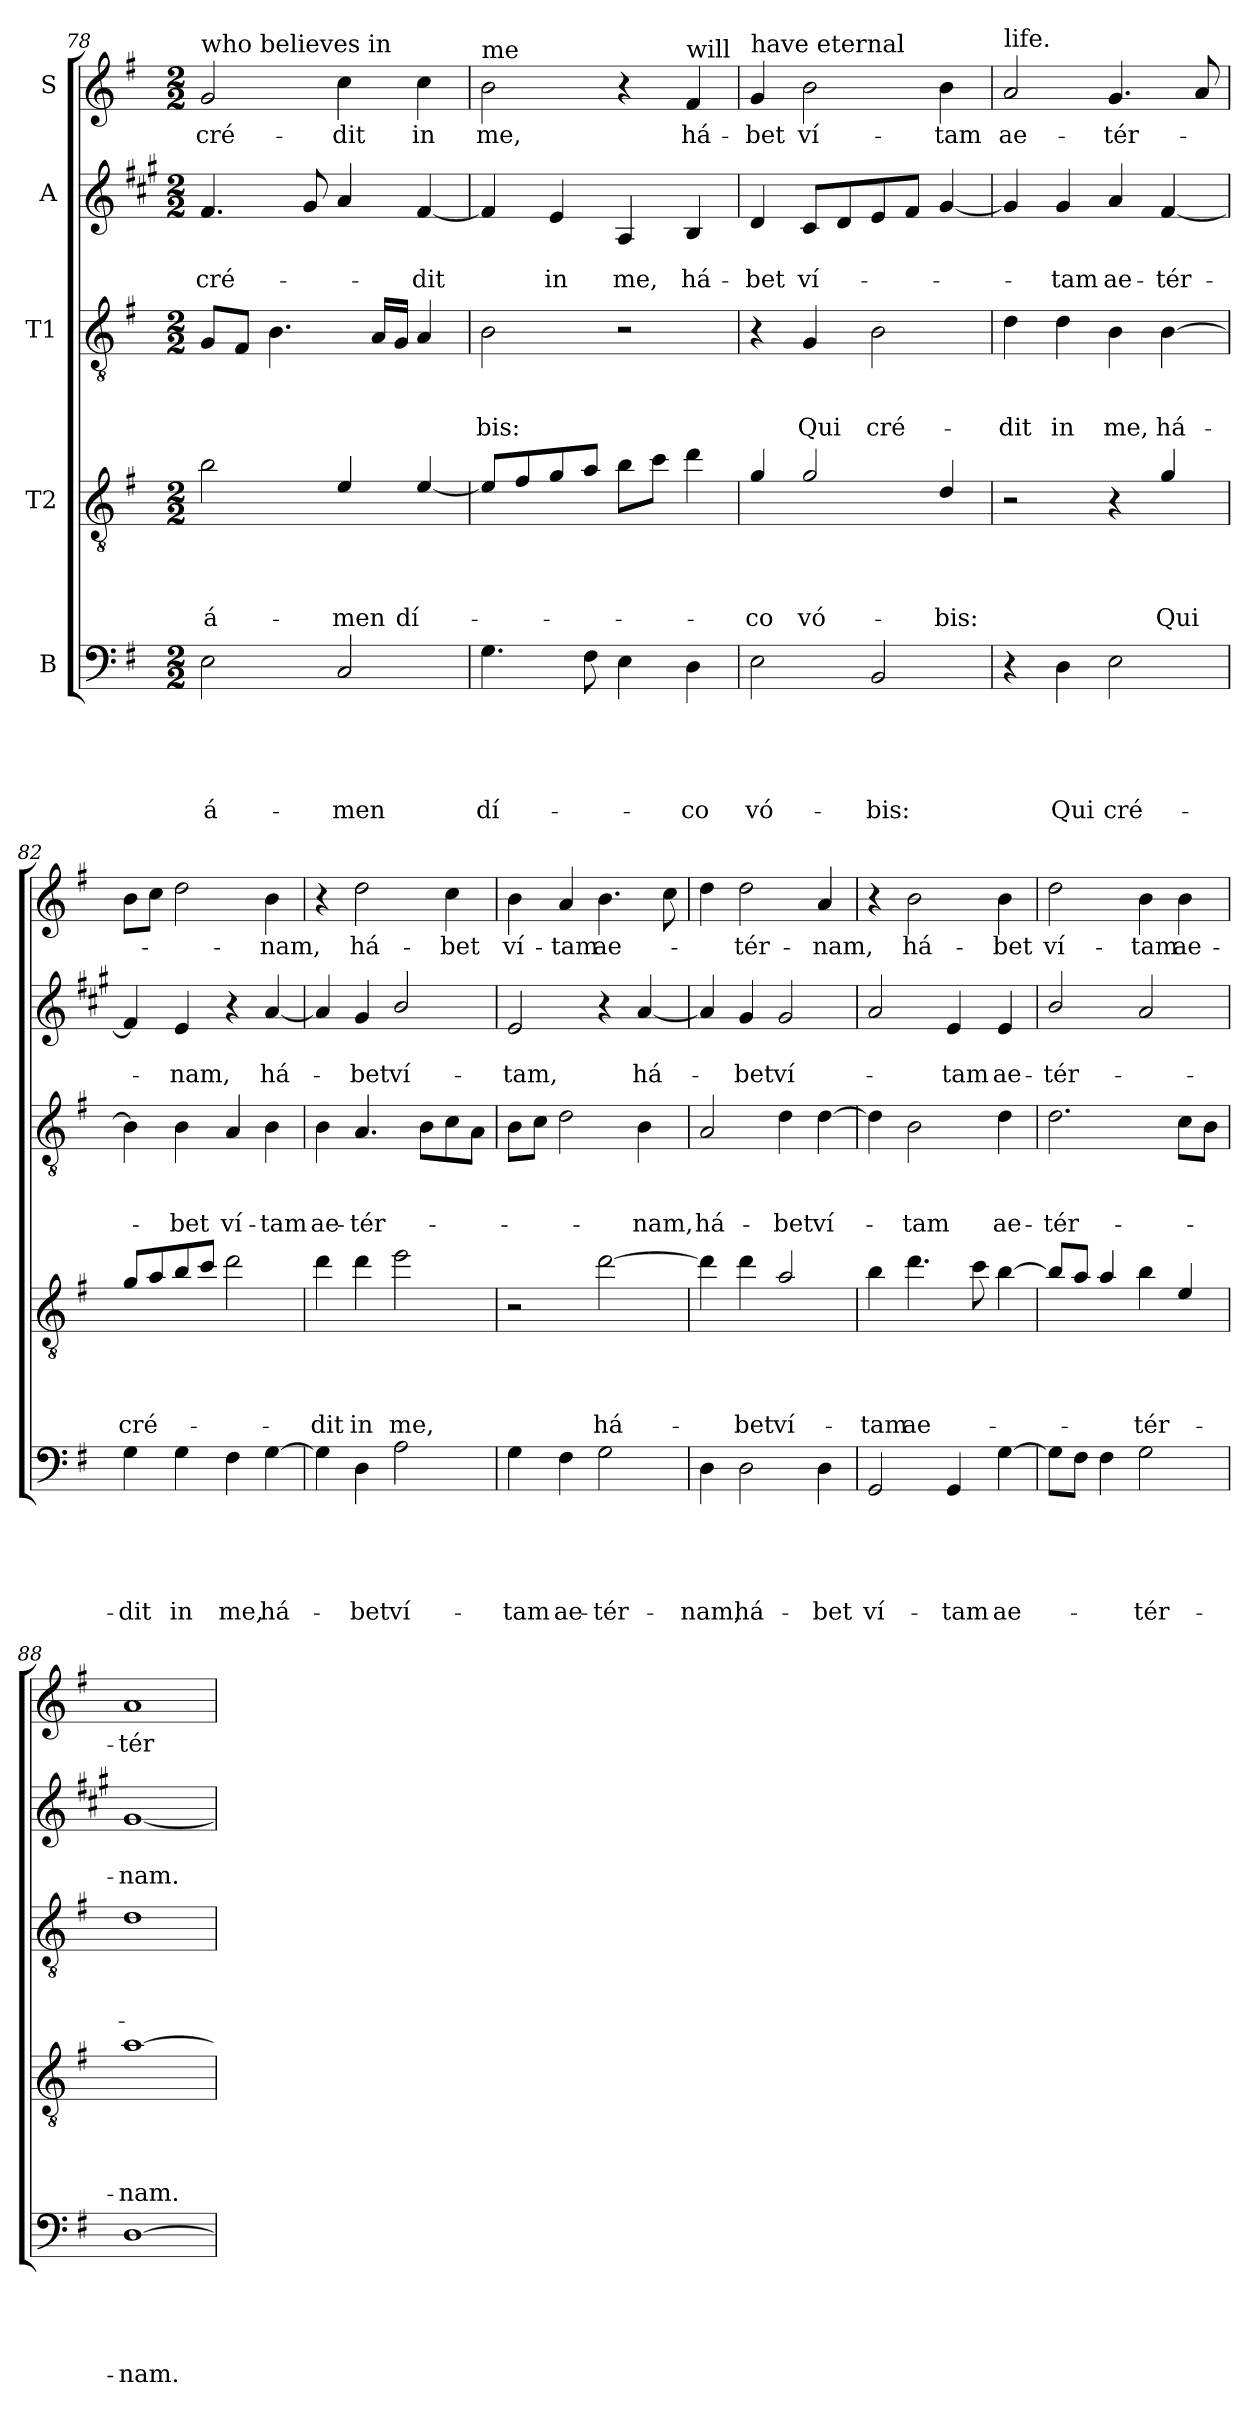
**kern	**text	**text	**text	**text	**text	**kern	**text	**text	**text	**text	**kern	**text	**text	**text	**kern	**text	**text	**kern	**text
*part5	*part5	*part5	*part5	*part5	*part5	*part4	*part4	*part4	*part4	*part4	*part3	*part3	*part3	*part3	*part2	*part2	*part2	*part1	*part1
*staff5	*staff5	*staff5	*staff5	*staff5	*staff5	*staff4	*staff4	*staff4	*staff4	*staff4	*staff3	*staff3	*staff3	*staff3	*staff2	*staff2	*staff2	*staff1	*staff1
*I"B	*	*	*	*	*	*I"T2	*	*	*	*	*I"T1	*	*	*	*I"A	*	*	*I"S	*
!!LO:PB:g=z
*clefF4	*	*	*	*	*	*clefGv2	*	*	*	*	*clefGv2	*	*	*	*clefG2	*	*	*clefG2	*
*	*	*	*	*	*	*ITrd8c14	*	*	*	*	*	*	*	*	*ITrd1c2	*	*	*	*
*k[f#]	*	*	*	*	*	*k[f#]	*	*	*	*	*k[f#]	*	*	*	*k[f#]	*	*	*k[f#]	*
*G:	*	*	*	*	*	*G:	*	*	*	*	*G:	*	*	*	*G:	*	*	*G:	*
*M2/2	*	*	*	*	*	*M2/2	*	*	*	*	*M2/2	*	*	*	*M2/2	*	*	*M2/2	*
=78	=78	=78	=78	=78	=78	=78	=78	=78	=78	=78	=78	=78	=78	=78	=78	=78	=78	=78	=78
!	!	!	!	!	!	!	!	!	!	!	!	!	!	!	!	!	!	!LO:TX:a:t=who believes in	!
!	!	!	!	!	!LO:LY:b	!	!	!	!	!LO:LY:b	!	!	!	!	!	!	!LO:LY:b	!	!LO:LY:b
2E\	.	.	.	.	á-	2B\	.	.	.	á-	8G/L	.	.	.	4.e/	.	cré-	2g/	cré-
.	.	.	.	.	.	.	.	.	.	.	8F#/J	.	.	.	.	.	.	.	.
.	.	.	.	.	.	.	.	.	.	.	4.B\	.	.	.	.	.	.	.	.
.	.	.	.	.	.	.	.	.	.	.	.	.	.	.	8f#/	.	.	.	.
!	!	!	!	!	!LO:LY:b	!	!	!	!	!LO:LY:b	!	!	!	!	!	!	!	!	!LO:LY:b
2C/	.	.	.	.	-men	4E/	.	.	.	-men	.	.	.	.	4g/	.	.	4cc\	-dit
.	.	.	.	.	.	.	.	.	.	.	16A/LL	.	.	.	.	.	.	.	.
.	.	.	.	.	.	.	.	.	.	.	16G/JJ	.	.	.	.	.	.	.	.
!	!	!	!	!	!	!	!	!	!	!LO:LY:b	!	!	!	!	!	!	!LO:LY:b	!	!LO:LY:b
.	.	.	.	.	.	[4E/	.	.	.	dí-	4A/	.	.	.	[4e/	.	-dit	4cc\	in
=79	=79	=79	=79	=79	=79	=79	=79	=79	=79	=79	=79	=79	=79	=79	=79	=79	=79	=79	=79
!	!	!	!	!	!	!	!	!	!	!	!	!	!	!	!	!	!	!LO:TX:a:t=me	!
!	!	!	!	!	!LO:LY:b	!	!	!	!	!	!	!	!	!LO:LY:b	!	!	!	!	!LO:LY:b
4.G\	.	.	.	.	dí-	8E/L]	.	.	.	.	2B\	.	.	-bis:	4e/]	.	.	2b\	me,
.	.	.	.	.	.	8F#/	.	.	.	.	.	.	.	.	.	.	.	.	.
!	!	!	!	!	!	!	!	!	!	!	!	!	!	!	!	!	!LO:LY:b	!	!
.	.	.	.	.	.	8G/	.	.	.	.	.	.	.	.	4d/	.	in	.	.
8F#\	.	.	.	.	.	8A/J	.	.	.	.	.	.	.	.	.	.	.	.	.
!	!	!	!	!	!	!	!	!	!	!	!	!	!	!	!	!	!LO:LY:b	!	!
4E\	.	.	.	.	.	8B\L	.	.	.	.	2r	.	.	.	4G/	.	me,	4r	.
.	.	.	.	.	.	8c\J	.	.	.	.	.	.	.	.	.	.	.	.	.
!	!	!	!	!	!	!	!	!	!	!	!	!	!	!	!	!	!	!LO:TX:a:t=will	!
!	!	!	!	!	!LO:LY:b	!	!	!	!	!	!	!	!	!	!	!	!LO:LY:b	!	!LO:LY:b
4D\	.	.	.	.	-co	4d\	.	.	.	.	.	.	.	.	4A/	.	há-	4f#/	há-
=80	=80	=80	=80	=80	=80	=80	=80	=80	=80	=80	=80	=80	=80	=80	=80	=80	=80	=80	=80
!	!	!	!	!	!	!	!	!	!	!	!	!	!	!	!	!	!	!LO:TX:a:t=have eternal	!
!	!	!	!	!	!LO:LY:b	!	!	!	!	!LO:LY:b	!	!	!	!	!	!	!LO:LY:b	!	!LO:LY:b
2E\	.	.	.	.	vó-	4G/	.	.	.	-co	4r	.	.	.	4c/	.	-bet	4g/	-bet
!	!	!	!	!	!	!	!	!	!	!LO:LY:b	!	!	!	!LO:LY:b	!	!	!LO:LY:b	!	!LO:LY:b
.	.	.	.	.	.	2G/	.	.	.	vó-	4G/	.	.	Qui	8B/L	.	ví-	2b\	ví-
.	.	.	.	.	.	.	.	.	.	.	.	.	.	.	8c/	.	.	.	.
!	!	!	!	!	!LO:LY:b	!	!	!	!	!	!	!	!	!LO:LY:b	!	!	!	!	!
2BB/	.	.	.	.	-bis:	.	.	.	.	.	2B\	.	.	cré-	8d/	.	.	.	.
.	.	.	.	.	.	.	.	.	.	.	.	.	.	.	8e/J	.	.	.	.
!	!	!	!	!	!	!	!	!	!	!LO:LY:b	!	!	!	!	!	!	!	!	!LO:LY:b
.	.	.	.	.	.	4D/	.	.	.	-bis:	.	.	.	.	[4f#/	.	.	4b\	-tam
=81	=81	=81	=81	=81	=81	=81	=81	=81	=81	=81	=81	=81	=81	=81	=81	=81	=81	=81	=81
!	!	!	!	!	!	!	!	!	!	!	!	!	!	!	!	!	!	!LO:TX:a:t=life.	!
!	!	!	!	!	!	!	!	!	!	!	!	!	!	!LO:LY:b	!	!	!	!	!LO:LY:b
4r	.	.	.	.	.	2r	.	.	.	.	4d\	.	.	-dit	4f#/]	.	.	2a/	ae-
!	!	!	!	!	!LO:LY:b	!	!	!	!	!	!	!	!	!LO:LY:b	!	!	!LO:LY:b	!	!
4D\	.	.	.	.	Qui	.	.	.	.	.	4d\	.	.	in	4f#/	.	-tam	.	.
!	!	!	!	!	!LO:LY:b	!	!	!	!	!	!	!	!	!LO:LY:b	!	!	!LO:LY:b	!	!LO:LY:b
2E\	.	.	.	.	cré-	4r	.	.	.	.	4B\	.	.	me,	4g/	.	ae-	4.g/	-tér-
!	!	!	!	!	!	!	!	!	!	!LO:LY:b	!	!	!	!LO:LY:b	!	!	!LO:LY:b	!	!
.	.	.	.	.	.	4G/	.	.	.	Qui	[4B\	.	.	há-	[4e/	.	-tér-	.	.
.	.	.	.	.	.	.	.	.	.	.	.	.	.	.	.	.	.	8a/	.
=82	=82	=82	=82	=82	=82	=82	=82	=82	=82	=82	=82	=82	=82	=82	=82	=82	=82	=82	=82
!	!	!	!	!	!LO:LY:b	!	!	!	!	!LO:LY:b	!	!	!	!	!	!	!	!	!
4G\	.	.	.	.	-dit	8G/L	.	.	.	cré-	4B\]	.	.	.	4e/]	.	.	8b\L	.
.	.	.	.	.	.	8A/	.	.	.	.	.	.	.	.	.	.	.	8cc\J	.
!	!	!	!	!	!LO:LY:b	!	!	!	!	!	!	!	!	!LO:LY:b	!	!	!LO:LY:b	!	!
4G\	.	.	.	.	in	8B/	.	.	.	.	4B\	.	.	-bet	4d/	.	-nam,	2dd\	.
.	.	.	.	.	.	8c/J	.	.	.	.	.	.	.	.	.	.	.	.	.
!	!	!	!	!	!LO:LY:b	!	!	!	!	!	!	!	!	!LO:LY:b	!	!	!	!	!
4F#\	.	.	.	.	me,	2d\	.	.	.	.	4A/	.	.	ví-	4r	.	.	.	.
!	!	!	!	!	!LO:LY:b	!	!	!	!	!	!	!	!	!LO:LY:b	!	!	!LO:LY:b	!	!LO:LY:b
[4G\	.	.	.	.	há-	.	.	.	.	.	4B\	.	.	-tam	[4g/	.	há-	4b\	-nam,
!!LO:LB:g=z
=83	=83	=83	=83	=83	=83	=83	=83	=83	=83	=83	=83	=83	=83	=83	=83	=83	=83	=83	=83
!	!	!	!	!	!	!	!	!	!	!LO:LY:b	!	!	!	!LO:LY:b	!	!	!	!	!
4G\]	.	.	.	.	.	4d\	.	.	.	-dit	4B\	.	.	ae-	4g/]	.	.	4r	.
!	!	!	!	!	!LO:LY:b	!	!	!	!	!LO:LY:b	!	!	!	!LO:LY:b	!	!	!LO:LY:b	!	!LO:LY:b
4D\	.	.	.	.	-bet	4d\	.	.	.	in	4.A/	.	.	-tér-	4f#/	.	-bet	2dd\	há-
!	!	!	!	!	!LO:LY:b	!	!	!	!	!LO:LY:b	!	!	!	!	!	!	!LO:LY:b	!	!
2A\	.	.	.	.	ví-	2e\	.	.	.	me,	.	.	.	.	2a/	.	ví-	.	.
.	.	.	.	.	.	.	.	.	.	.	8B\L	.	.	.	.	.	.	.	.
!	!	!	!	!	!	!	!	!	!	!	!	!	!	!	!	!	!	!	!LO:LY:b
.	.	.	.	.	.	.	.	.	.	.	8c\	.	.	.	.	.	.	4cc\	-bet
.	.	.	.	.	.	.	.	.	.	.	8A\J	.	.	.	.	.	.	.	.
=84	=84	=84	=84	=84	=84	=84	=84	=84	=84	=84	=84	=84	=84	=84	=84	=84	=84	=84	=84
!	!	!	!	!	!LO:LY:b	!	!	!	!	!	!	!	!	!	!	!	!LO:LY:b	!	!LO:LY:b
4G\	.	.	.	.	-tam	2r	.	.	.	.	8B\L	.	.	.	2d/	.	-tam,	4b\	ví-
.	.	.	.	.	.	.	.	.	.	.	8c\J	.	.	.	.	.	.	.	.
!	!	!	!	!	!LO:LY:b	!	!	!	!	!	!	!	!	!	!	!	!	!	!LO:LY:b
4F#\	.	.	.	.	ae-	.	.	.	.	.	2d\	.	.	.	.	.	.	4a/	-tam
!	!	!	!	!	!LO:LY:b	!	!	!	!	!LO:LY:b	!	!	!	!	!	!	!	!	!LO:LY:b
2G\	.	.	.	.	-tér-	[2d\	.	.	.	há-	.	.	.	.	4r	.	.	4.b\	ae-
!	!	!	!	!	!	!	!	!	!	!	!	!	!	!LO:LY:b	!	!	!LO:LY:b	!	!
.	.	.	.	.	.	.	.	.	.	.	4B\	.	.	-nam,	[4g/	.	há-	.	.
.	.	.	.	.	.	.	.	.	.	.	.	.	.	.	.	.	.	8cc\	.
=85	=85	=85	=85	=85	=85	=85	=85	=85	=85	=85	=85	=85	=85	=85	=85	=85	=85	=85	=85
!	!	!	!	!	!LO:LY:b	!	!	!	!	!	!	!	!	!LO:LY:b	!	!	!	!	!
4D\	.	.	.	.	-nam,	4d\]	.	.	.	.	2A/	.	.	há-	4g/]	.	.	4dd\	.
!	!	!	!	!	!LO:LY:b	!	!	!	!	!LO:LY:b	!	!	!	!	!	!	!LO:LY:b	!	!LO:LY:b
2D\	.	.	.	.	há-	4d\	.	.	.	-bet	.	.	.	.	4f#/	.	-bet	2dd\	-tér-
!	!	!	!	!	!	!	!	!	!	!LO:LY:b	!	!	!	!LO:LY:b	!	!	!LO:LY:b	!	!
.	.	.	.	.	.	2A/	.	.	.	ví-	4d\	.	.	-bet	2f#/	.	ví-	.	.
!	!	!	!	!	!LO:LY:b	!	!	!	!	!	!	!	!	!LO:LY:b	!	!	!	!	!LO:LY:b
4D\	.	.	.	.	-bet	.	.	.	.	.	[4d\	.	.	ví-	.	.	.	4a/	-nam,
=86	=86	=86	=86	=86	=86	=86	=86	=86	=86	=86	=86	=86	=86	=86	=86	=86	=86	=86	=86
!	!	!	!	!	!LO:LY:b	!	!	!	!	!LO:LY:b	!	!	!	!	!	!	!	!	!
2GG/	.	.	.	.	ví-	4B\	.	.	.	-tam	4d\]	.	.	.	2g/	.	.	4r	.
!	!	!	!	!	!	!	!	!	!	!LO:LY:b	!	!	!	!LO:LY:b	!	!	!	!	!LO:LY:b
.	.	.	.	.	.	4.d\	.	.	.	ae-	2B\	.	.	-tam	.	.	.	2b\	há-
!	!	!	!	!	!LO:LY:b	!	!	!	!	!	!	!	!	!	!	!	!LO:LY:b	!	!
4GG/	.	.	.	.	-tam	.	.	.	.	.	.	.	.	.	4d/	.	-tam	.	.
.	.	.	.	.	.	8c\	.	.	.	.	.	.	.	.	.	.	.	.	.
!	!	!	!	!	!LO:LY:b	!	!	!	!	!	!	!	!	!LO:LY:b	!	!	!LO:LY:b	!	!LO:LY:b
[4G\	.	.	.	.	ae-	[4B\	.	.	.	.	4d\	.	.	ae-	4d/	.	ae-	4b\	-bet
=87	=87	=87	=87	=87	=87	=87	=87	=87	=87	=87	=87	=87	=87	=87	=87	=87	=87	=87	=87
!	!	!	!	!	!	!	!	!	!	!	!	!	!	!LO:LY:b	!	!	!LO:LY:b	!	!LO:LY:b
8G\L]	.	.	.	.	.	8B/L]	.	.	.	.	2.d\	.	.	-tér-	2a/	.	-tér-	2dd\	ví-
8F#\J	.	.	.	.	.	8A/J	.	.	.	.	.	.	.	.	.	.	.	.	.
4F#\	.	.	.	.	.	4A/	.	.	.	.	.	.	.	.	.	.	.	.	.
!	!	!	!	!	!LO:LY:b	!	!	!	!	!LO:LY:b	!	!	!	!	!	!	!	!	!LO:LY:b
2G\	.	.	.	.	-tér-	4B\	.	.	.	-tér-	.	.	.	.	2g/	.	.	4b\	-tam
!	!	!	!	!	!	!	!	!	!	!	!	!	!	!	!	!	!	!	!LO:LY:b
.	.	.	.	.	.	4E/	.	.	.	.	8c\L	.	.	.	.	.	.	4b\	ae-
.	.	.	.	.	.	.	.	.	.	.	8B\J	.	.	.	.	.	.	.	.
=88	=88	=88	=88	=88	=88	=88	=88	=88	=88	=88	=88	=88	=88	=88	=88	=88	=88	=88	=88
!	!	!	!	!	!LO:LY:b	!	!	!	!	!LO:LY:b	!	!	!	!	!	!	!LO:LY:b	!	!LO:LY:b
[1D	.	.	.	.	-nam.	[1A	.	.	.	-nam.	1d	.	.	.	[1f#	.	-nam.	1a	-tér-
=	=	=	=	=	=	=	=	=	=	=	=	=	=	=	=	=	=	=	=
*-	*-	*-	*-	*-	*-	*-	*-	*-	*-	*-	*-	*-	*-	*-	*-	*-	*-	*-	*-
